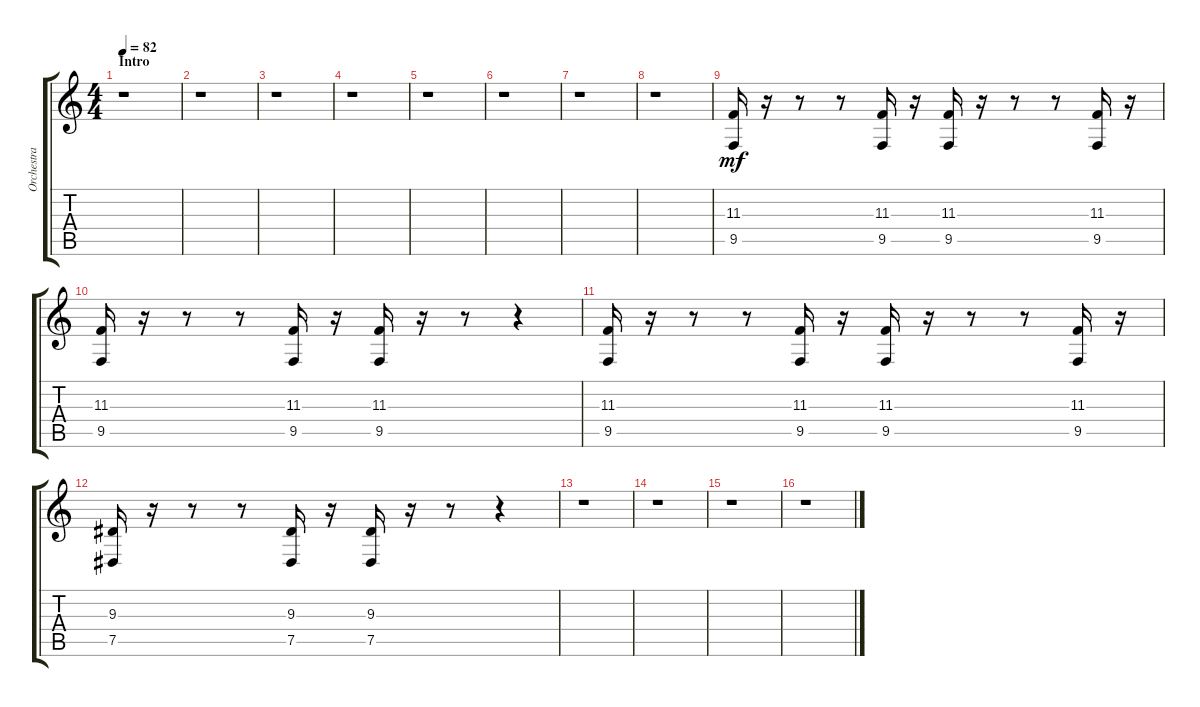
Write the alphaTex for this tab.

\track ("Orchestra Hit" "Orchestra ") {instrument orchestrahit}
\staff {score tabs}
\tuning (Eb4 Bb3 Gb3 Db3 Ab2 Eb2) {hide}
\ts (4 4)
\section ("" "Intro")
\tempo 82
\clef g2
\ks c
r.1{dy mf instrument orchestrahit} |
r.1 |
r.1 |
r.1 |
r.1 |
r.1 |
r.1 |
r.1 |
(11.3 9.5).16 r.16 r.8 r.8 (11.3 9.5).16 r.16 (11.3 9.5).16 r.16 r.8 r.8 (11.3 9.5).16 r.16 |
(11.3 9.5).16 r.16 r.8 r.8 (11.3 9.5).16 r.16 (11.3 9.5).16 r.16 r.8 r.4 |
(11.3 9.5).16 r.16 r.8 r.8 (11.3 9.5).16 r.16 (11.3 9.5).16 r.16 r.8 r.8 (11.3 9.5).16 r.16 |
(9.3 7.5).16 r.16 r.8 r.8 (9.3 7.5).16 r.16 (9.3 7.5).16 r.16 r.8 r.4 |
r.1 |
r.1 |
r.1 |
r.1
